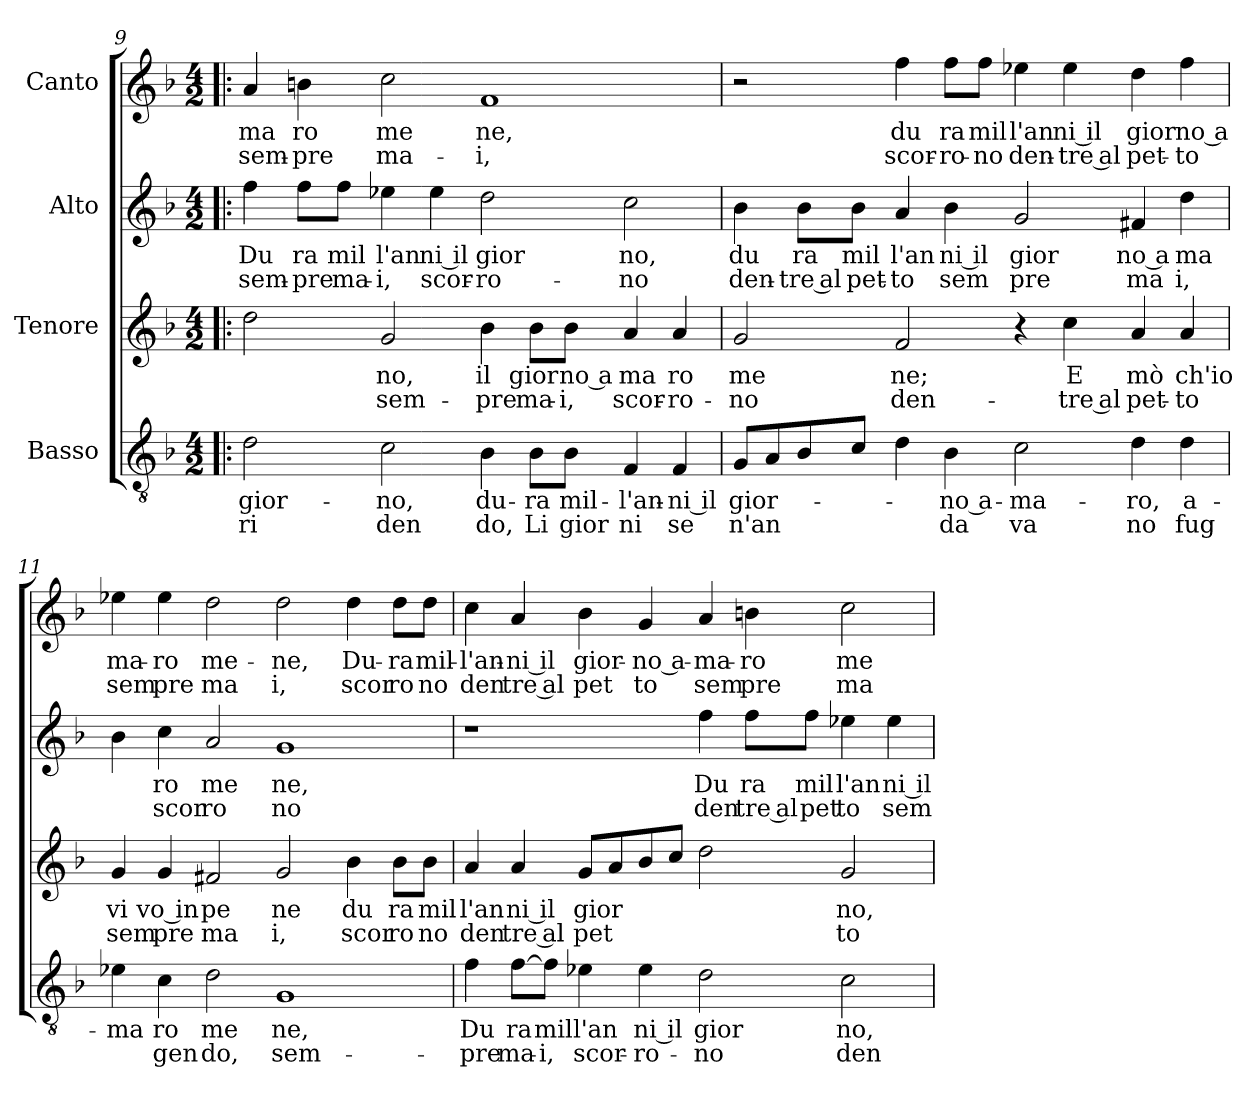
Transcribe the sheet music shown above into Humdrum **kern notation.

**kern	**text	**text	**kern	**text	**text	**kern	**text	**text	**kern	**text	**text
*part4	*part4	*part4	*part3	*part3	*part3	*part2	*part2	*part2	*part1	*part1	*part1
*staff4	*staff4	*staff4	*staff3	*staff3	*staff3	*staff2	*staff2	*staff2	*staff1	*staff1	*staff1
*I"Basso	*	*	*I"Tenore	*	*	*I"Alto	*	*	*I"Canto	*	*
!!LO:LB:g=z
*clefGv2	*	*	*clefG2	*	*	*clefG2	*	*	*clefG2	*	*
*	*	*	*	*	*	*ITrd1c2	*	*	*	*	*
*k[b-]	*	*	*k[b-]	*	*	*k[b-e-a-]	*	*	*k[b-]	*	*
*F:	*	*	*F:	*	*	*E-:	*	*	*F:	*	*
*M4/2	*	*	*M4/2	*	*	*M4/2	*	*	*M4/2	*	*
=9!|:	=9!|:	=9!|:	=9!|:	=9!|:	=9!|:	=9!|:	=9!|:	=9!|:	=9!|:	=9!|:	=9!|:
!	!LO:LY:b	!LO:LY:b	!	!	!	!	!LO:LY:b	!LO:LY:b	!	!LO:LY:b	!LO:LY:b
2d\	gior-	ri	2dd\	.	.	4ee-\	Du	sem-	4a/	-ma	sem-
!	!	!	!	!	!	!	!LO:LY:b	!LO:LY:b	!	!LO:LY:b	!LO:LY:b
.	.	.	.	.	.	8ee-\L	ra	-pre	4bn\	ro	-pre
!	!	!	!	!	!	!	!LO:LY:b	!LO:LY:b	!	!	!
.	.	.	.	.	.	8ee-\J	mil	ma-	.	.	.
!	!LO:LY:b	!LO:LY:b	!	!LO:LY:b	!LO:LY:b	!	!LO:LY:b	!LO:LY:b	!	!LO:LY:b	!LO:LY:b
2c\	-no,	den	2g/	no,	sem-	4dd-X\	l'an	-i,	2cc\	me	ma-
!	!	!	!	!	!	!	!LO:LY:b:rj	!LO:LY:b:rj	!	!	!
.	.	.	.	.	.	4dd-\	ni il	scor-	.	.	.
!	!LO:LY:b	!LO:LY:b	!	!LO:LY:b	!LO:LY:b	!	!LO:LY:b	!LO:LY:b	!	!LO:LY:b	!LO:LY:b
4B-\	du-	do,	4b-\	il	-pre	2cc\	gior	-ro-	1f	ne,	-i,
!	!LO:LY:b	!LO:LY:b	!	!LO:LY:b	!LO:LY:b	!	!	!	!	!	!
8B-\L	-ra	Li	8b-\L	gior	ma-	.	.	.	.	.	.
!	!LO:LY:b	!LO:LY:b	!	!LO:LY:b:rj	!LO:LY:b:rj	!	!	!	!	!	!
8B-\J	mil-	gior	8b-\J	no a	-i,	.	.	.	.	.	.
!	!LO:LY:b	!LO:LY:b	!	!LO:LY:b	!LO:LY:b	!	!LO:LY:b	!LO:LY:b	!	!	!
4F/	-l'an-	ni	4a/	ma	scor-	2b-\	no,	-no	.	.	.
!	!LO:LY:b:rj	!LO:LY:b:rj	!	!LO:LY:b	!LO:LY:b	!	!	!	!	!	!
4F/	-ni il	se	4a/	ro	-ro-	.	.	.	.	.	.
=10	=10	=10	=10	=10	=10	=10	=10	=10	=10	=10	=10
!	!LO:LY:b	!LO:LY:b	!	!LO:LY:b	!LO:LY:b	!	!LO:LY:b	!LO:LY:b	!	!	!
8G/L	gior-	n'an	2g/	me	-no	4a-\	du	den-	2r	.	.
8A/	.	.	.	.	.	.	.	.	.	.	.
!	!	!	!	!	!	!	!LO:LY:b	!LO:LY:b	!	!	!
8B-/	.	.	.	.	.	8a-\L	ra	-tre al	.	.	.
!	!	!	!	!	!	!	!LO:LY:b	!LO:LY:b	!	!	!
8c/J	.	.	.	.	.	8a-\J	mil	pet-	.	.	.
!	!	!	!	!LO:LY:b	!LO:LY:b	!	!LO:LY:b	!LO:LY:b	!	!LO:LY:b	!LO:LY:b
4d\	.	.	2f/	ne;	den-	4g/	l'an	-to	4ff\	du	scor-
!	!LO:LY:b:rj	!LO:LY:b:rj	!	!	!	!	!LO:LY:b:rj	!LO:LY:b:rj	!	!LO:LY:b	!LO:LY:b
4B-\	-no a-	da	.	.	.	4a-\	ni il	sem	8ff\L	ra	-ro-
!	!	!	!	!	!	!	!	!	!	!LO:LY:b	!LO:LY:b
.	.	.	.	.	.	.	.	.	8ff\J	mil	-no
!	!LO:LY:b	!LO:LY:b	!	!	!	!	!LO:LY:b	!LO:LY:b	!	!LO:LY:b	!LO:LY:b
2c\	-ma-	va	4r	.	.	2f/	gior	pre	4ee-X\	l'an	den-
!	!	!	!	!LO:LY:b	!LO:LY:b	!	!	!	!	!LO:LY:b:rj	!LO:LY:b:rj
.	.	.	4cc\	E	-tre al	.	.	.	4ee-\	ni il	-tre al
!	!LO:LY:b	!LO:LY:b	!	!LO:LY:b	!LO:LY:b	!	!LO:LY:b:rj	!LO:LY:b:rj	!	!LO:LY:b	!LO:LY:b
4d\	-ro,	no	4a/	mò	pet-	4en/	no a	ma	4dd\	gior	pet-
!	!LO:LY:b	!LO:LY:b	!	!LO:LY:b	!LO:LY:b	!	!LO:LY:b	!LO:LY:b	!	!LO:LY:b:rj	!LO:LY:b:rj
4d\	a-	fug	4a/	ch'io	-to	4cc\	ma	i,	4ff\	no a	-to
!!LO:PB:g=z
=11	=11	=11	=11	=11	=11	=11	=11	=11	=11	=11	=11
!	!LO:LY:b	!	!	!LO:LY:b	!LO:LY:b	!	!	!	!	!LO:LY:b	!LO:LY:b
4e-X\	-ma	.	4g/	vi	sem	4a-\	.	.	4ee-X\	ma-	sem
!	!LO:LY:b	!LO:LY:b	!	!LO:LY:b:rj	!LO:LY:b:rj	!	!LO:LY:b	!LO:LY:b	!	!LO:LY:b	!LO:LY:b
4c\	ro	gen	4g/	vo in	pre	4b-\	ro	scor	4ee-\	-ro	pre
!	!LO:LY:b	!LO:LY:b	!	!LO:LY:b	!LO:LY:b	!	!LO:LY:b	!LO:LY:b	!	!LO:LY:b	!LO:LY:b
2d\	me	do,	2f#X/	pe	ma	2g/	me	ro	2dd\	me-	ma
!	!LO:LY:b	!LO:LY:b	!	!LO:LY:b	!LO:LY:b	!	!LO:LY:b	!LO:LY:b	!	!LO:LY:b	!LO:LY:b
1G	ne,	sem-	2g/	ne	i,	1f	ne,	no	2dd\	-ne,	i,
!	!	!	!	!LO:LY:b	!LO:LY:b	!	!	!	!	!LO:LY:b	!LO:LY:b
.	.	.	4b-\	du	scor	.	.	.	4dd\	Du-	scor
!	!	!	!	!LO:LY:b	!LO:LY:b	!	!	!	!	!LO:LY:b	!LO:LY:b
.	.	.	8b-\L	ra	ro	.	.	.	8dd\L	-ra	ro
!	!	!	!	!LO:LY:b	!LO:LY:b	!	!	!	!	!LO:LY:b	!LO:LY:b
.	.	.	8b-\J	mil	no	.	.	.	8dd\J	mil-	no
=12	=12	=12	=12	=12	=12	=12	=12	=12	=12	=12	=12
!	!LO:LY:b	!LO:LY:b	!	!LO:LY:b	!LO:LY:b	!	!	!	!	!LO:LY:b	!LO:LY:b
4f\	Du	-pre	4a/	l'an	den	1r	.	.	4cc\	-l'an-	den
!	!LO:LY:b	!LO:LY:b	!	!LO:LY:b:rj	!LO:LY:b:rj	!	!	!	!	!LO:LY:b:rj	!LO:LY:b:rj
[>8f\L	ra	ma-	4a/	ni il	tre al	.	.	.	4a/	-ni il	tre al
!	!LO:LY:b	!LO:LY:b	!	!	!	!	!	!	!	!	!
8f\J]	mil	-i,	.	.	.	.	.	.	.	.	.
!	!LO:LY:b	!LO:LY:b	!	!LO:LY:b	!LO:LY:b	!	!	!	!	!LO:LY:b	!LO:LY:b
4e-X\	l'an	scor-	8g/L	gior	pet	.	.	.	4b-\	gior-	pet
.	.	.	8a/	.	.	.	.	.	.	.	.
!	!LO:LY:b:rj	!LO:LY:b:rj	!	!	!	!	!	!	!	!LO:LY:b:rj	!LO:LY:b:rj
4e-\	ni il	-ro-	8b-/	.	.	.	.	.	4g/	-no a-	to
.	.	.	8cc/J	.	.	.	.	.	.	.	.
!	!LO:LY:b	!LO:LY:b	!	!	!	!	!LO:LY:b	!LO:LY:b	!	!LO:LY:b	!LO:LY:b
2d\	gior	-no	2dd\	.	.	4ee-\	Du	den	4a/	-ma-	sem
!	!	!	!	!	!	!	!LO:LY:b	!LO:LY:b	!	!LO:LY:b	!LO:LY:b
.	.	.	.	.	.	8ee-\L	ra	tre al	4bn\	-ro	pre
!	!	!	!	!	!	!	!LO:LY:b	!LO:LY:b	!	!	!
.	.	.	.	.	.	8ee-\J	mil	pet	.	.	.
!	!LO:LY:b	!LO:LY:b	!	!LO:LY:b	!LO:LY:b	!	!LO:LY:b	!LO:LY:b	!	!LO:LY:b	!LO:LY:b
2c\	no,	den-	2g/	no,	to	4dd-X\	l'an	to	2cc\	me-	ma
!	!	!	!	!	!	!	!LO:LY:b:rj	!LO:LY:b:rj	!	!	!
.	.	.	.	.	.	4dd-\	ni il	sem	.	.	.
=	=	=	=	=	=	=	=	=	=	=	=
*-	*-	*-	*-	*-	*-	*-	*-	*-	*-	*-	*-
